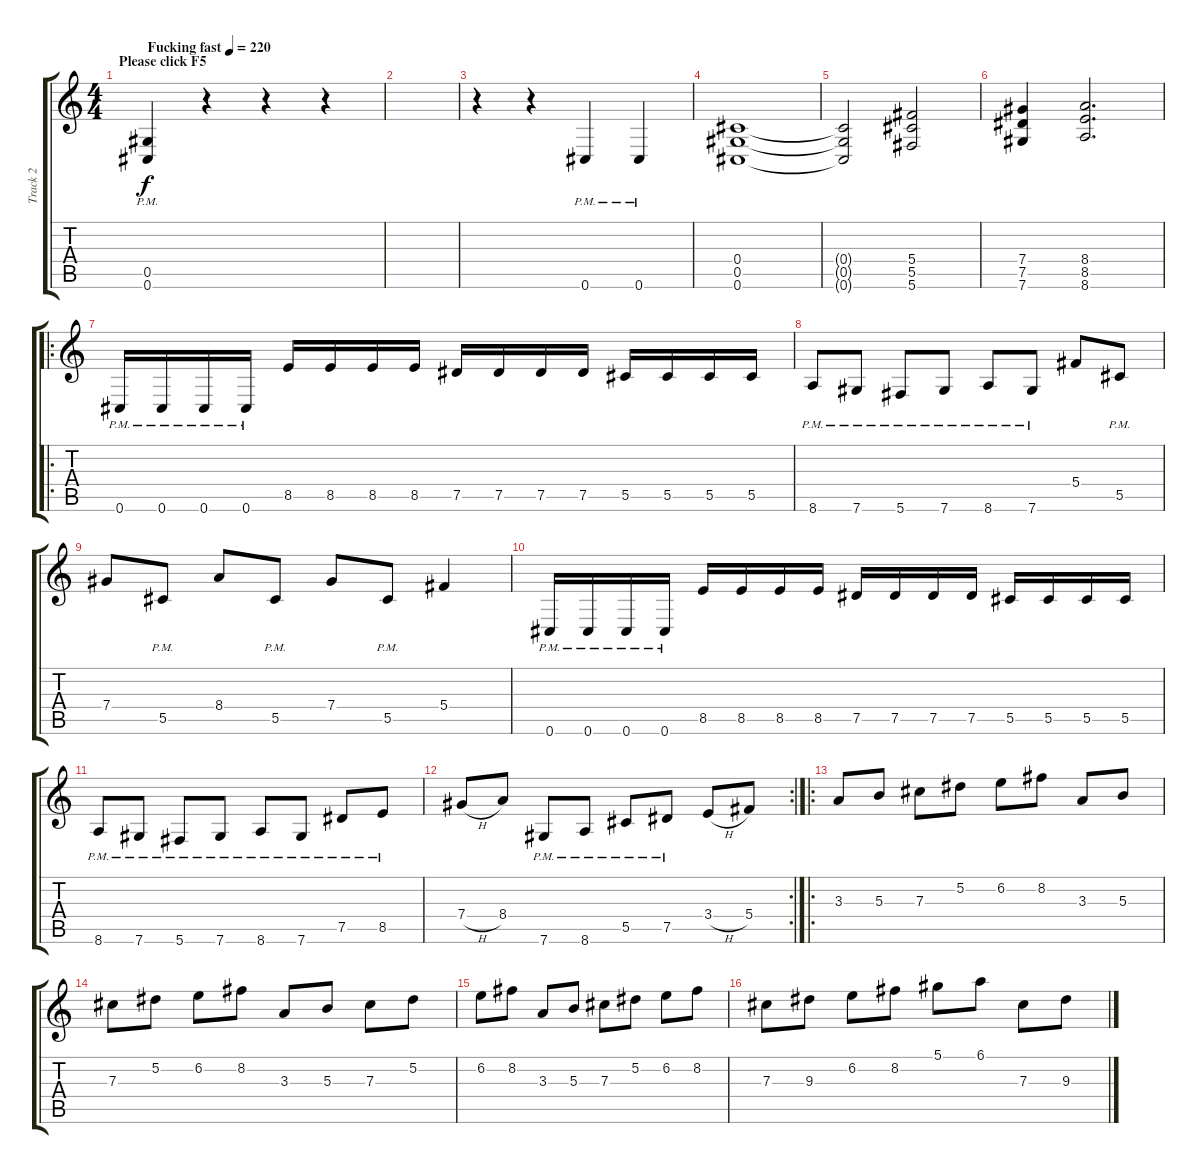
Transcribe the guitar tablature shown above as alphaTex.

\track ("Track 2" "Track 2") {instrument distortionguitar}
\staff {score tabs}
\tuning (Eb4 Bb3 Gb3 Db3 Ab2 Db2) {hide}
\ts (4 4)
\section ("" "Please click F5")
\tempo (220 "Fucking fast")
\clef g2
\ks c
(0.5{pm} 0.6).4{dy f instrument distortionguitar} r.4 r.4 r.4 |
|
r.4 r.4 0.6{pm}.4 0.6{pm}.4 |
(0.4 0.5 0.6).1 |
(0.4{t} 0.5{t} 0.6{t}).2 (5.4 5.5 5.6).2 |
(7.4 7.5 7.6).4 (8.4 8.5 8.6).2{d} |
\ro
0.6{pm}.16 0.6{pm}.16 0.6{pm}.16 0.6{pm}.16 8.5.16 8.5.16 8.5.16 8.5.16 7.5.16 7.5.16 7.5.16 7.5.16 5.5.16 5.5.16 5.5.16 5.5.16 |
8.6{pm}.8 7.6{pm}.8 5.6{pm}.8 7.6{pm}.8 8.6{pm}.8 7.6{pm}.8 5.4.8 5.5{pm}.8 |
7.4.8 5.5{pm}.8 8.4.8 5.5{pm}.8 7.4.8 5.5{pm}.8 5.4.4 |
0.6{pm}.16 0.6{pm}.16 0.6{pm}.16 0.6{pm}.16 8.5.16 8.5.16 8.5.16 8.5.16 7.5.16 7.5.16 7.5.16 7.5.16 5.5.16 5.5.16 5.5.16 5.5.16 |
8.6{pm}.8 7.6{pm}.8 5.6{pm}.8 7.6{pm}.8 8.6{pm}.8 7.6{pm}.8 7.5{pm}.8 8.5{pm}.8 |
\rc 2
7.4{h}.8 8.4.8 7.6{pm}.8 8.6{pm}.8 5.5{pm}.8 7.5{pm}.8 3.4{h}.8 5.4.8 |
\ro
3.3.8 5.3.8 7.3.8 5.2.8 6.2.8 8.2.8 3.3.8 5.3.8 |
7.3.8 5.2.8 6.2.8 8.2.8 3.3.8 5.3.8 7.3.8 5.2.8 |
6.2.8 8.2.8 3.3.8 5.3.8 7.3.8 5.2.8 6.2.8 8.2.8 |
7.3.8 9.3.8 6.2.8 8.2.8 5.1.8 6.1.8 7.3.8 9.3.8
